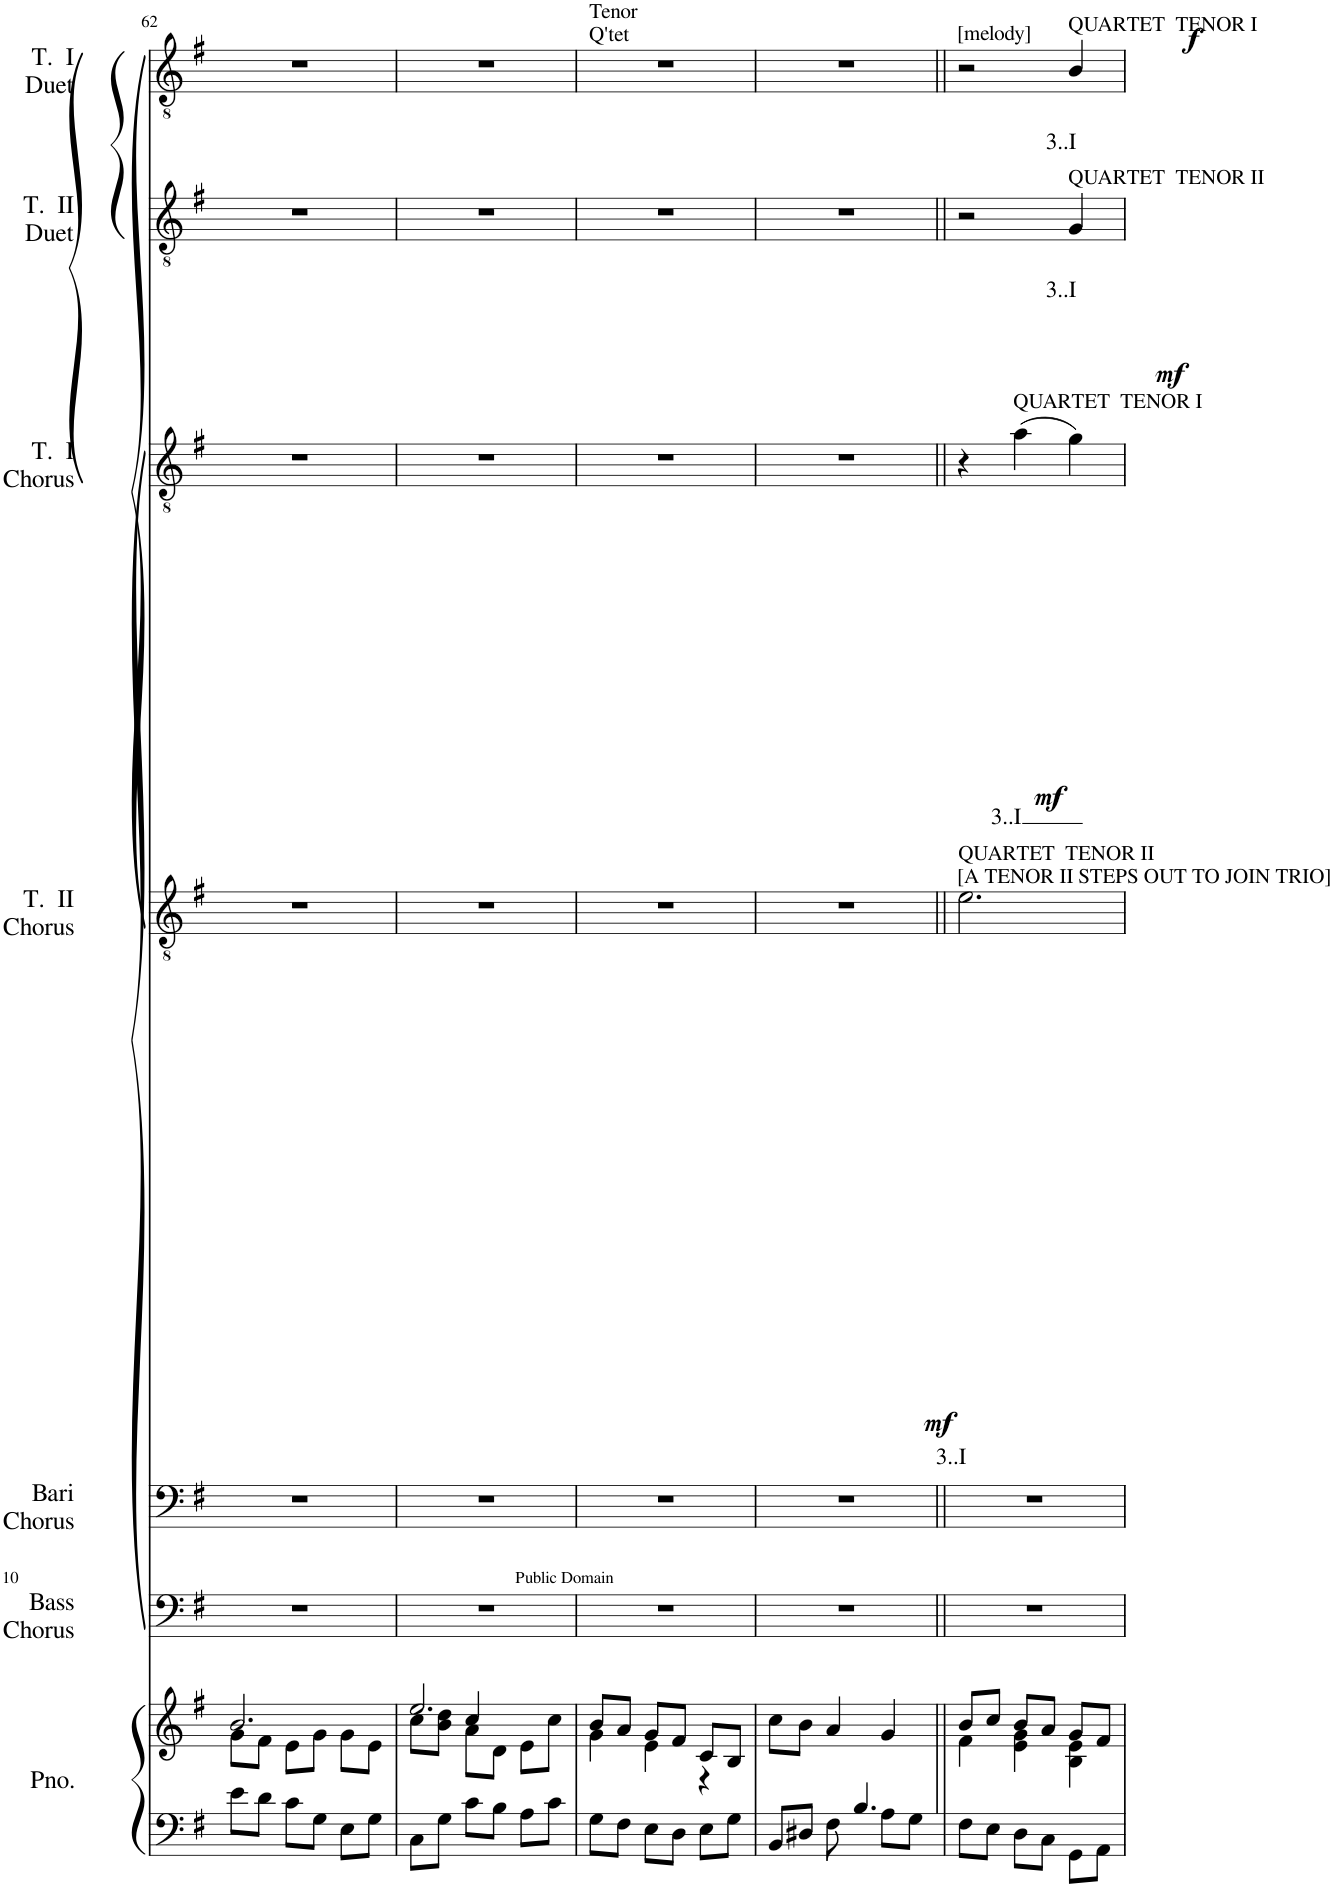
**kern	**kern	**kern	**kern	**kern	**text	**text	**dynam	**kern	**text	**text	**dynam	**kern	**text	**text	**dynam	**kern	**text	**text	**dynam
*part7	*part7	*part6	*part5	*part4	*part4	*part4	*part4	*part3	*part3	*part3	*part3	*part2	*part2	*part2	*part2	*part1	*part1	*part1	*part1
*staff8	*staff7	*staff6	*staff5	*staff4	*staff4	*staff4	*staff4	*staff3	*staff3	*staff3	*staff3	*staff2	*staff2	*staff2	*staff2	*staff1	*staff1	*staff1	*staff1
*I"Piano	*	*I"Bass Chorus	*I"Baritone Chorus	*I"Tenor II Chorus	*	*	*	*I"Tenor I Chorus	*	*	*	*I"Tenor II Duet	*	*	*	*I"Tenor I Duet	*	*	*
*I'Pno.	*	*I'Bass Chorus	*I'Bari Chorus	*I'T.  II Chorus	*	*	*	*I'T.  I Chorus	*	*	*	*I'T.  II Duet	*	*	*	*I'T.  I Duet	*	*	*
!!LO:PB:g=z
*clefF4	*clefG2	*clefF4	*clefF4	*clefGv2	*	*	*	*clefGv2	*	*	*	*clefGv2	*	*	*	*clefGv2	*	*	*
*k[f#]	*k[f#]	*k[f#]	*k[f#]	*k[f#]	*	*	*	*k[f#]	*	*	*	*k[f#]	*	*	*	*k[f#]	*	*	*
*M3/4	*M3/4	*M3/4	*M3/4	*M3/4	*	*	*	*M3/4	*	*	*	*M3/4	*	*	*	*M3/4	*	*	*
=62	=62	=62	=62	=62	=62	=62	=62	=62	=62	=62	=62	=62	=62	=62	=62	=62	=62	=62	=62
*^	*^	*	*	*	*	*	*	*	*	*	*	*	*	*	*	*	*	*	*
2.ryy	8e\L	2.b/	8g\L	2.r	2.r	2.r	.	.	.	2.r	.	.	.	2.r	.	.	.	2.r	.	.	.
.	8d\J	.	8f#\J	.	.	.	.	.	.	.	.	.	.	.	.	.	.	.	.	.	.
.	8c\L	.	8e\L	.	.	.	.	.	.	.	.	.	.	.	.	.	.	.	.	.	.
.	8G\J	.	8g\J	.	.	.	.	.	.	.	.	.	.	.	.	.	.	.	.	.	.
.	8E\L	.	8g\L	.	.	.	.	.	.	.	.	.	.	.	.	.	.	.	.	.	.
.	8G\J	.	8e\J	.	.	.	.	.	.	.	.	.	.	.	.	.	.	.	.	.	.
=63	=63	=63	=63	=63	=63	=63	=63	=63	=63	=63	=63	=63	=63	=63	=63	=63	=63	=63	=63	=63	=63
*	*	*	*^	*	*	*	*	*	*	*	*	*	*	*	*	*	*	*	*	*	*
2.ryy	8C\L	2.ee/	8cc\L	4ryy	2.r	2.r	2.r	.	.	.	2.r	.	.	.	2.r	.	.	.	2.r	.	.	.
.	8G\J	.	8b\ 8dd\J	.	.	.	.	.	.	.	.	.	.	.	.	.	.	.	.	.	.	.
.	8c\L	.	8a\L	4cc/	.	.	.	.	.	.	.	.	.	.	.	.	.	.	.	.	.	.
.	8B\J	.	8d\J	.	.	.	.	.	.	.	.	.	.	.	.	.	.	.	.	.	.	.
.	8A\L	.	8e\L	4ryy	.	.	.	.	.	.	.	.	.	.	.	.	.	.	.	.	.	.
.	8c\J	.	8cc\J	.	.	.	.	.	.	.	.	.	.	.	.	.	.	.	.	.	.	.
*	*	*	*v	*v	*	*	*	*	*	*	*	*	*	*	*	*	*	*	*	*	*	*
=64	=64	=64	=64	=64	=64	=64	=64	=64	=64	=64	=64	=64	=64	=64	=64	=64	=64	=64	=64	=64	=64
!	!	!	!	!	!	!	!	!	!	!	!	!	!	!	!	!	!	!LO:TX:a:t=Tenor	!	!	!
!	!	!	!	!	!	!	!	!	!	!	!	!	!	!	!	!	!	!LO:TX:a:t=Q'tet	!	!	!
*v	*v	*	*	*	*	*	*	*	*	*	*	*	*	*	*	*	*	*	*	*	*
8G\L	8b/L	4g\	2.r	2.r	2.r	.	.	.	2.r	.	.	.	2.r	.	.	.	2.r	.	.	.
8F#\J	8a/J	.	.	.	.	.	.	.	.	.	.	.	.	.	.	.	.	.	.	.
8E\L	8g/L	4e\	.	.	.	.	.	.	.	.	.	.	.	.	.	.	.	.	.	.
8D\J	8f#/J	.	.	.	.	.	.	.	.	.	.	.	.	.	.	.	.	.	.	.
8E\L	8c/L	4r	.	.	.	.	.	.	.	.	.	.	.	.	.	.	.	.	.	.
8G\J	8B/J	.	.	.	.	.	.	.	.	.	.	.	.	.	.	.	.	.	.	.
*	*v	*v	*	*	*	*	*	*	*	*	*	*	*	*	*	*	*	*	*	*
=65	=65	=65	=65	=65	=65	=65	=65	=65	=65	=65	=65	=65	=65	=65	=65	=65	=65	=65	=65
*^	*	*	*	*	*	*	*	*	*	*	*	*	*	*	*	*	*	*	*
8BB/L	2ryy	8cc\L	2.r	2.r	2.r	.	.	.	2.r	.	.	.	2.r	.	.	.	2.r	.	.	.
8D#X/J	.	8b\J	.	.	.	.	.	.	.	.	.	.	.	.	.	.	.	.	.	.
8F#\	.	4a/	.	.	.	.	.	.	.	.	.	.	.	.	.	.	.	.	.	.
4.B/	.	.	.	.	.	.	.	.	.	.	.	.	.	.	.	.	.	.	.	.
.	8A\L	4g/	.	.	.	.	.	.	.	.	.	.	.	.	.	.	.	.	.	.
.	8G\J	.	.	.	.	.	.	.	.	.	.	.	.	.	.	.	.	.	.	.
=66||	=66||	=66||	=66||	=66||	=66||	=66||	=66||	=66||	=66||	=66||	=66||	=66||	=66||	=66||	=66||	=66||	=66||	=66||	=66||	=66||
*	*	*^	*	*	*	*	*	*	*	*	*	*	*	*	*	*	*	*	*	*
!	!	!	!	!	!	!	!	!	!	!	!	!	!	!	!	!	!	!LO:TX:a:t=[melody]	!	!	!
!	!	!	!	!	!	!LO:TX:a:t=[A TENOR II STEPS OUT TO JOIN TRIO]	!	!	!	!	!	!	!	!	!	!	!	!	!	!	!
!	!	!	!	!	!	!LO:TX:a:t=QUARTET  TENOR II	!	!	!	!	!	!	!	!	!	!	!	!	!	!	!
!	!	!	!	!	!	!	!	!LO:LY:b	!LO:DY:b	!	!	!	!	!	!	!	!	!	!	!	!
2.ryy	8F#\L	8b/L	4f#\	2.r	2.r	2.e\	.	3..I	mf	4r	.	.	.	2r	.	.	.	2r	.	.	.
.	8E\J	8cc/J	.	.	.	.	.	.	.	.	.	.	.	.	.	.	.	.	.	.	.
!	!	!	!	!	!	!	!	!	!	!LO:TX:a:t=QUARTET  TENOR I	!	!	!	!	!	!	!	!	!	!	!
!	!	!	!	!	!	!	!	!	!	!	!	!LO:LY:b	!LO:DY:b	!	!	!	!	!	!	!	!
.	8D\L	8b/L	4e\ 4g\	.	.	.	.	.	.	(4a\	.	3..I	mf	.	.	.	.	.	.	.	.
.	8C\J	8a/J	.	.	.	.	.	.	.	.	.	.	.	.	.	.	.	.	.	.	.
!	!	!	!	!	!	!	!	!	!	!	!	!	!	!	!	!	!	!LO:TX:a:t=QUARTET  TENOR I	!	!	!
!	!	!	!	!	!	!	!	!	!	!	!	!	!	!LO:TX:a:t=QUARTET  TENOR II	!	!	!	!	!	!	!
!	!	!	!	!	!	!	!	!	!	!	!	!	!	!	!	!LO:LY:b	!LO:DY:b	!	!	!LO:LY:b	!LO:DY:b
.	8GG\L	8g/L	4B\ 4e\	.	.	.	.	.	.	4g\)	.	.	.	4G/	.	3..I	mf	4B/	.	3..I	f
.	8AA\J	8f#/J	.	.	.	.	.	.	.	.	.	.	.	.	.	.	.	.	.	.	.
*v	*v	*	*	*	*	*	*	*	*	*	*	*	*	*	*	*	*	*	*	*	*
*	*v	*v	*	*	*	*	*	*	*	*	*	*	*	*	*	*	*	*	*	*
=	=	=	=	=	=	=	=	=	=	=	=	=	=	=	=	=	=	=	=
*-	*-	*-	*-	*-	*-	*-	*-	*-	*-	*-	*-	*-	*-	*-	*-	*-	*-	*-	*-
